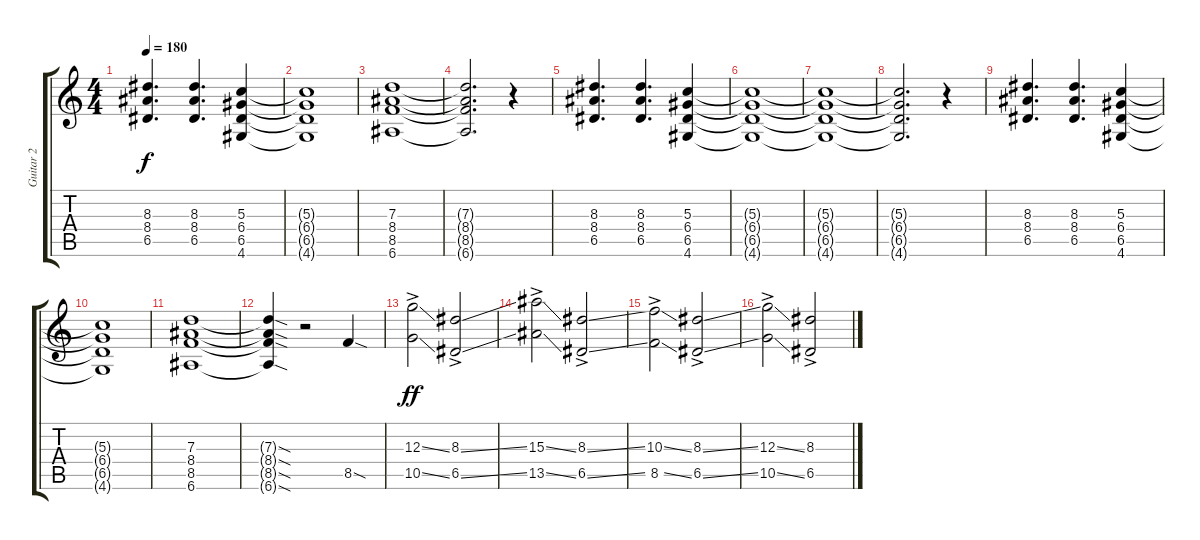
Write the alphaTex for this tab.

\track ("Guitar 2" "Guitar 2") {instrument distortionguitar}
\staff {score tabs}
\tuning (E4 B3 G3 D3 A2 E2) {hide}
\ts (4 4)
\tempo 180
\clef g2
\ks c
(8.3 8.4 6.5).4{d dy f} (8.3 8.4 6.5).4{d} (5.3 6.4 6.5 4.6).4 |
(5.3{t} 6.4{t} 6.5{t} 4.6{t}).1 |
(7.3 8.4 8.5 6.6).1 |
(7.3{t} 8.4{t} 8.5{t} 6.6{t}).2{d} r.4 |
(8.3 8.4 6.5).4{d} (8.3 8.4 6.5).4{d} (5.3 6.4 6.5 4.6).4 |
(5.3{t} 6.4{t} 6.5{t} 4.6{t}).1 |
(5.3{t} 6.4{t} 6.5{t} 4.6{t}).1 |
(5.3{t} 6.4{t} 6.5{t} 4.6{t}).2{d} r.4 |
(8.3 8.4 6.5).4{d} (8.3 8.4 6.5).4{d} (5.3 6.4 6.5 4.6).4 |
(5.3{t} 6.4{t} 6.5{t} 4.6{t}).1 |
(7.3 8.4 8.5 6.6).1 |
(7.3{sod t} 8.4{sod t} 8.5{sod t} 6.6{sod t}).4 r.2 8.5{sod}.4 |
(12.3{ss ac} 10.5{ss ac}).2{dy ff} (8.3{ss ac} 6.5{ss ac}).2 |
(15.3{ss ac} 13.5{ss ac}).2 (8.3{ss ac} 6.5{ss ac}).2 |
(10.3{ss ac} 8.5{ss ac}).2 (8.3{ss ac} 6.5{ss ac}).2 |
(12.3{ss ac} 10.5{ss ac}).2 (8.3{ss ac} 6.5{ss ac}).2
